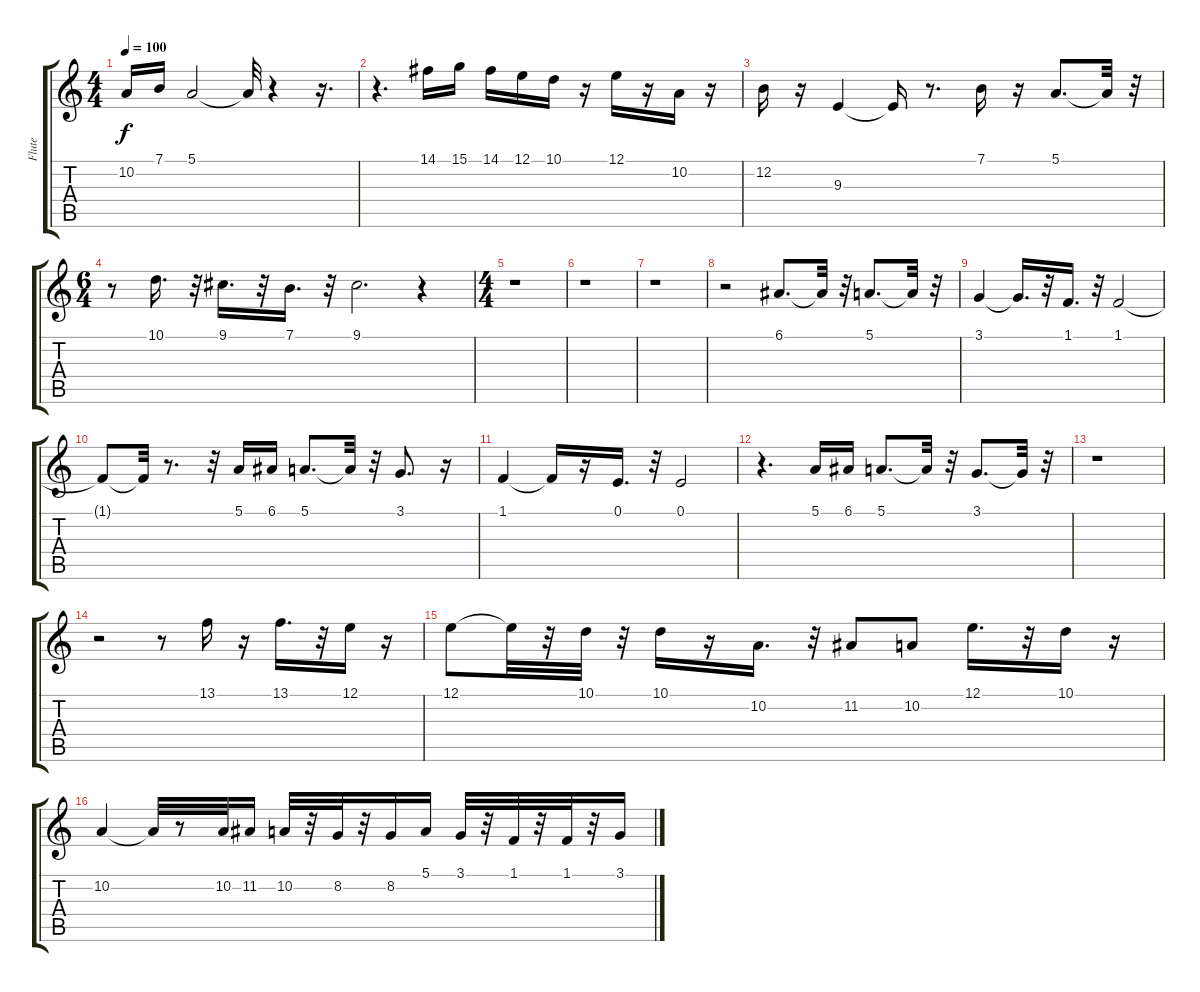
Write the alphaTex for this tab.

\track ("Flute" "Flute") {instrument flute}
\staff {score tabs}
\tuning (E4 B3 G3 D3 A2 E2) {hide}
\ts (4 4)
\tempo 100
\clef g2
\ks c
10.2.16{dy f} 7.1.16 5.1.2 5.1{t}.32 r.4 r.16{d} |
r.4{d} 14.1.16 15.1.16 14.1.16 12.1.16 10.1.16 r.16 12.1.16 r.16 10.2.16 r.16 |
12.2.16 r.16 9.3.4 9.3{t}.16 r.8{d} 7.1.16 r.16 5.1.8{d} 5.1{t}.32 r.32 |
\ts (6 4)
r.8 10.1.16{d} r.32 9.1.16{d} r.32 7.1.16{d} r.32 9.1.2{d} r.4 |
\ts (4 4)
r.1 |
r.1 |
r.1 |
r.2 6.1.8{d} 6.1{t}.32 r.32 5.1.8{d} 5.1{t}.32 r.32 |
3.1.4 3.1{t}.16{d} r.32 1.1.16{d} r.32 1.1.2 |
1.1{t}.8 1.1{t}.32 r.8{d} r.32 5.1.16 6.1.16 5.1.8{d} 5.1{t}.32 r.32 3.1.8{d} r.16 |
1.1.4 1.1{t}.16 r.16 0.1.16{d} r.32 0.1.2 |
r.4{d} 5.1.16 6.1.16 5.1.8{d} 5.1{t}.32 r.32 3.1.8{d} 3.1{t}.32 r.32 |
r.1 |
r.2 r.8 13.1.16 r.16 13.1.16{d} r.32 12.1.16 r.16 |
12.1.8 12.1{t}.32 r.32 10.1.32 r.32 10.1.16 r.16 10.2.16{d} r.32 11.2.8 10.2.8 12.1.16{d} r.32 10.1.16 r.16 |
10.2.4 10.2{t}.32 r.8 10.2.32 11.2.16 10.2.32 r.32 8.2.32 r.32 8.2.16 5.1.16 3.1.32 r.32 1.1.32 r.32 1.1.32 r.32 3.1.16
